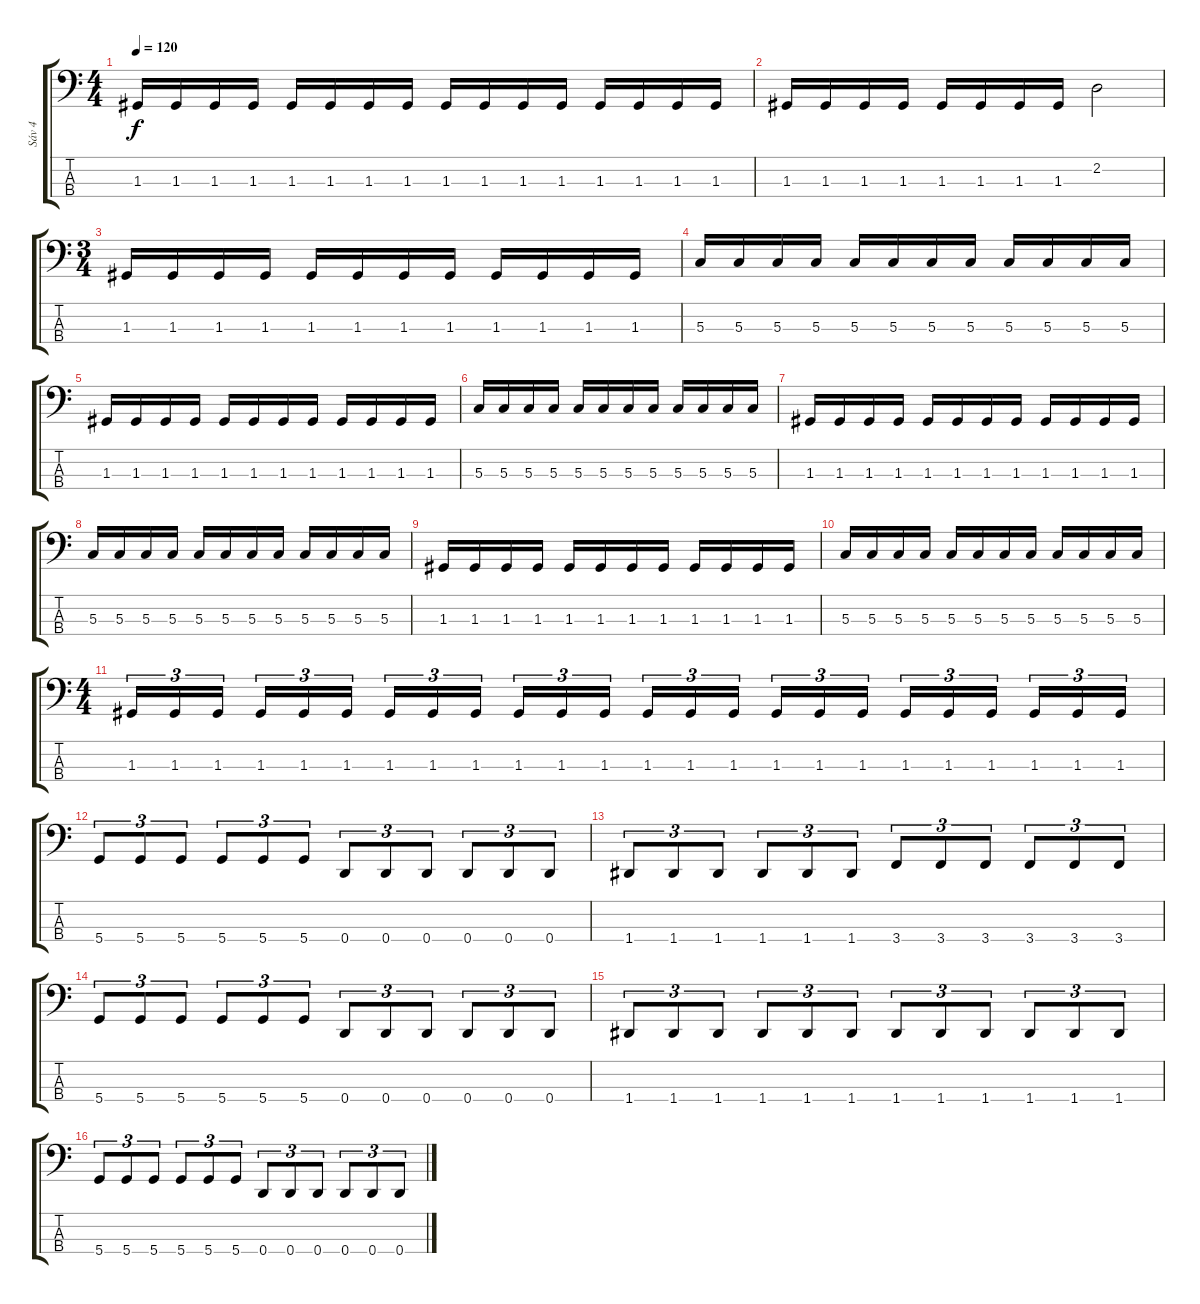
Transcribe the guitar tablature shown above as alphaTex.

\track ("Sáv 4" "Sáv 4") {instrument electricbasspick}
\staff {score tabs}
\tuning (F2 C2 G1 D1) {hide}
\ts (4 4)
\tempo 120
\clef f4
\ks c
1.3.16{dy f} 1.3.16 1.3.16 1.3.16 1.3.16 1.3.16 1.3.16 1.3.16 1.3.16 1.3.16 1.3.16 1.3.16 1.3.16 1.3.16 1.3.16 1.3.16 |
1.3.16 1.3.16 1.3.16 1.3.16 1.3.16 1.3.16 1.3.16 1.3.16 2.2.2 |
\ts (3 4)
1.3.16 1.3.16 1.3.16 1.3.16 1.3.16 1.3.16 1.3.16 1.3.16 1.3.16 1.3.16 1.3.16 1.3.16 |
5.3.16 5.3.16 5.3.16 5.3.16 5.3.16 5.3.16 5.3.16 5.3.16 5.3.16 5.3.16 5.3.16 5.3.16 |
1.3.16 1.3.16 1.3.16 1.3.16 1.3.16 1.3.16 1.3.16 1.3.16 1.3.16 1.3.16 1.3.16 1.3.16 |
5.3.16 5.3.16 5.3.16 5.3.16 5.3.16 5.3.16 5.3.16 5.3.16 5.3.16 5.3.16 5.3.16 5.3.16 |
1.3.16 1.3.16 1.3.16 1.3.16 1.3.16 1.3.16 1.3.16 1.3.16 1.3.16 1.3.16 1.3.16 1.3.16 |
5.3.16 5.3.16 5.3.16 5.3.16 5.3.16 5.3.16 5.3.16 5.3.16 5.3.16 5.3.16 5.3.16 5.3.16 |
1.3.16 1.3.16 1.3.16 1.3.16 1.3.16 1.3.16 1.3.16 1.3.16 1.3.16 1.3.16 1.3.16 1.3.16 |
5.3.16 5.3.16 5.3.16 5.3.16 5.3.16 5.3.16 5.3.16 5.3.16 5.3.16 5.3.16 5.3.16 5.3.16 |
\ts (4 4)
1.3.16{tu (3 2)} 1.3.16{tu (3 2)} 1.3.16{tu (3 2)} 1.3.16{tu (3 2)} 1.3.16{tu (3 2)} 1.3.16{tu (3 2)} 1.3.16{tu (3 2)} 1.3.16{tu (3 2)} 1.3.16{tu (3 2)} 1.3.16{tu (3 2)} 1.3.16{tu (3 2)} 1.3.16{tu (3 2)} 1.3.16{tu (3 2)} 1.3.16{tu (3 2)} 1.3.16{tu (3 2)} 1.3.16{tu (3 2)} 1.3.16{tu (3 2)} 1.3.16{tu (3 2)} 1.3.16{tu (3 2)} 1.3.16{tu (3 2)} 1.3.16{tu (3 2)} 1.3.16{tu (3 2)} 1.3.16{tu (3 2)} 1.3.16{tu (3 2)} |
5.4.8{tu (3 2)} 5.4.8{tu (3 2)} 5.4.8{tu (3 2)} 5.4.8{tu (3 2)} 5.4.8{tu (3 2)} 5.4.8{tu (3 2)} 0.4.8{tu (3 2)} 0.4.8{tu (3 2)} 0.4.8{tu (3 2)} 0.4.8{tu (3 2)} 0.4.8{tu (3 2)} 0.4.8{tu (3 2)} |
1.4.8{tu (3 2)} 1.4.8{tu (3 2)} 1.4.8{tu (3 2)} 1.4.8{tu (3 2)} 1.4.8{tu (3 2)} 1.4.8{tu (3 2)} 3.4.8{tu (3 2)} 3.4.8{tu (3 2)} 3.4.8{tu (3 2)} 3.4.8{tu (3 2)} 3.4.8{tu (3 2)} 3.4.8{tu (3 2)} |
5.4.8{tu (3 2)} 5.4.8{tu (3 2)} 5.4.8{tu (3 2)} 5.4.8{tu (3 2)} 5.4.8{tu (3 2)} 5.4.8{tu (3 2)} 0.4.8{tu (3 2)} 0.4.8{tu (3 2)} 0.4.8{tu (3 2)} 0.4.8{tu (3 2)} 0.4.8{tu (3 2)} 0.4.8{tu (3 2)} |
1.4.8{tu (3 2)} 1.4.8{tu (3 2)} 1.4.8{tu (3 2)} 1.4.8{tu (3 2)} 1.4.8{tu (3 2)} 1.4.8{tu (3 2)} 1.4.8{tu (3 2)} 1.4.8{tu (3 2)} 1.4.8{tu (3 2)} 1.4.8{tu (3 2)} 1.4.8{tu (3 2)} 1.4.8{tu (3 2)} |
5.4.8{tu (3 2)} 5.4.8{tu (3 2)} 5.4.8{tu (3 2)} 5.4.8{tu (3 2)} 5.4.8{tu (3 2)} 5.4.8{tu (3 2)} 0.4.8{tu (3 2)} 0.4.8{tu (3 2)} 0.4.8{tu (3 2)} 0.4.8{tu (3 2)} 0.4.8{tu (3 2)} 0.4.8{tu (3 2)}
